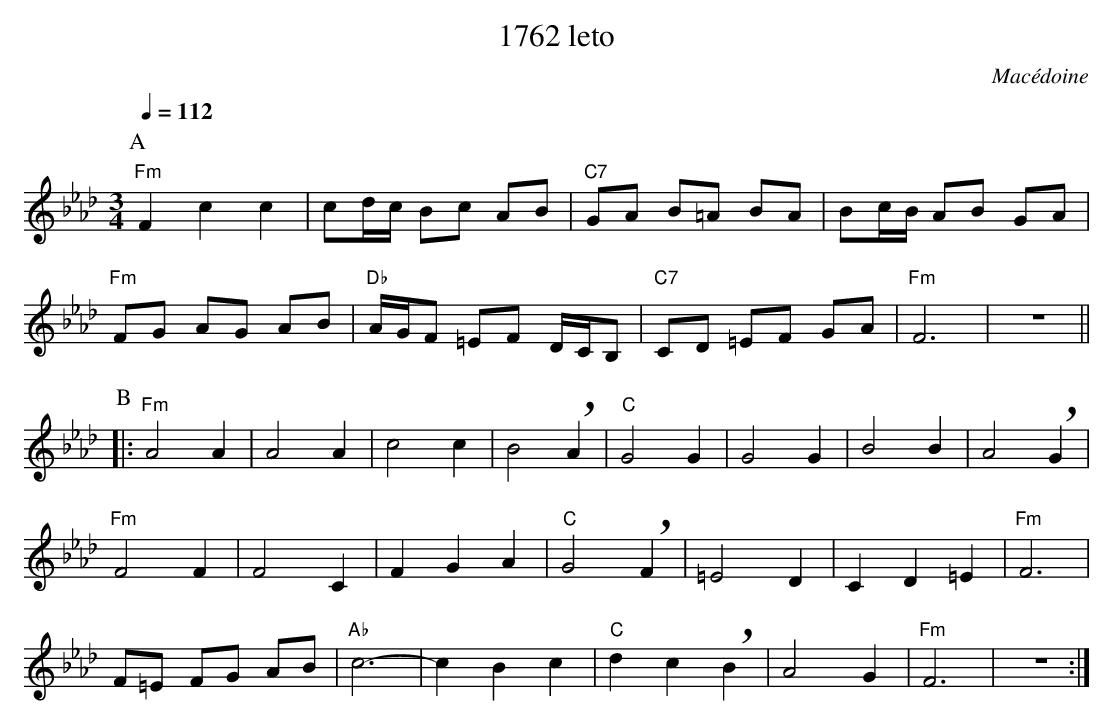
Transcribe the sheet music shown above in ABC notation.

X:1
T:1762 leto
O:Mac\'edoine
Q:1/4=112
M:3/4
L:1/8
K:Fm
P:A
"Fm"F2 c2 c2 | cd/c/ Bc AB | "C7"GA B=A BA | Bc/B/ AB GA |
"Fm"FG AG AB | "Db"A/G/F =EF D/C/B, | "C7"CD =EF GA | "Fm"F6 | z6 ||
P:B
|: "Fm"A4 A2 | A4 A2 | c4 c2 | B4 !breath!A2 | "C"G4 G2 | G4 G2 | B4 B2 | A4 !breath!G2 |
"Fm"F4 F2 | F4 C2 | F2 G2 A2 | "C"G4 !breath!F2 | =E4 D2 | C2 D2 =E2 | "Fm"F6 |
F=E FG AB | "Ab"c6- | c2 B2 c2 | "C"d2 c2 !breath!B2 | A4 G2 | "Fm"F6 | z6 :|
